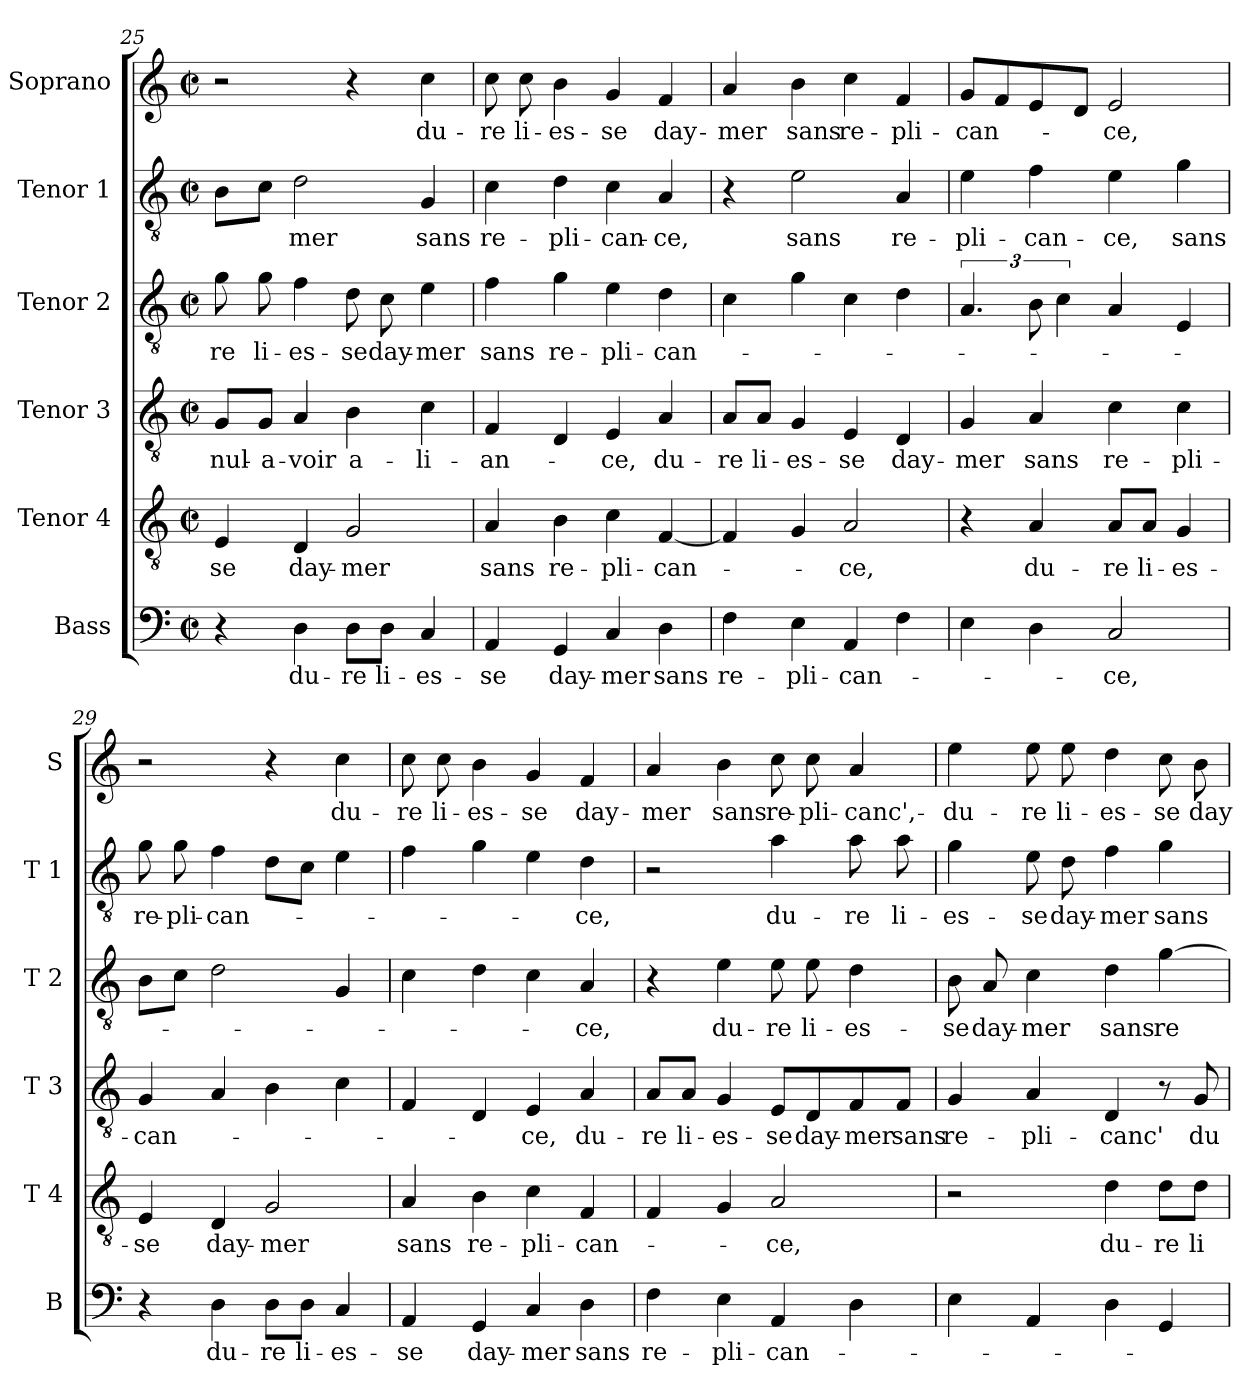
**kern	**text	**kern	**text	**kern	**text	**kern	**text	**kern	**text	**kern	**text
*part6	*part6	*part5	*part5	*part4	*part4	*part3	*part3	*part2	*part2	*part1	*part1
*staff6	*staff6	*staff5	*staff5	*staff4	*staff4	*staff3	*staff3	*staff2	*staff2	*staff1	*staff1
*I"Bass	*	*I"Tenor 4	*	*I"Tenor 3	*	*I"Tenor 2	*	*I"Tenor 1	*	*I"Soprano	*
*I'B	*	*I'T 4	*	*I'T 3	*	*I'T 2	*	*I'T 1	*	*I'S	*
!!LO:LB:g=z
*clefF4	*	*clefGv2	*	*clefGv2	*	*clefGv2	*	*clefGv2	*	*clefG2	*
*k[]	*	*k[]	*	*k[]	*	*k[]	*	*k[]	*	*k[]	*
*C:	*	*C:	*	*C:	*	*C:	*	*C:	*	*C:	*
*M2/2	*	*M2/2	*	*M2/2	*	*M2/2	*	*M2/2	*	*M2/2	*
*met(c|)	*	*met(c|)	*	*met(c|)	*	*met(c|)	*	*met(c|)	*	*met(c|)	*
=25	=25	=25	=25	=25	=25	=25	=25	=25	=25	=25	=25
4r	.	4E/	-se	8G/L	nul-	8g\	-re	8B\L	.	2r	.
.	.	.	.	8G/J	-a-	8g\	li-	8c\J	.	.	.
4D\	du-	4D/	day-	4A/	-voir	4f\	-es-	2d\	-mer	.	.
8D\L	-re	2G/	-mer	4B\	a-	8d\	-se	.	.	4r	.
8D\J	li-	.	.	.	.	8c\	day-	.	.	.	.
4C/	-es-	.	.	4c\	-li-	4e\	-mer	4G/	sans	4cc\	du-
=26	=26	=26	=26	=26	=26	=26	=26	=26	=26	=26	=26
4AA/	-se	4A/	sans	4F/	-an-	4f\	sans	4c\	re-	8cc\	-re
.	.	.	.	.	.	.	.	.	.	8cc\	li-
4GG/	day-	4B\	re-	4D/	.	4g\	re-	4d\	-pli-	4b\	-es-
4C/	-mer	4c\	-pli-	4E/	-ce,	4e\	-pli-	4c\	-can-	4g/	-se
4D\	sans	[4F/	-can-	4A/	du-	4d\	-can-	4A/	-ce,	4f/	day-
=27	=27	=27	=27	=27	=27	=27	=27	=27	=27	=27	=27
4F\	re-	4F/]	.	8A/L	-re	4c\	.	4r	.	4a/	-mer
.	.	.	.	8A/J	li-	.	.	.	.	.	.
4E\	-pli-	4G/	.	4G/	-es-	4g\	.	2e\	sans	4b\	sans
4AA/	-can-	2A/	-ce,	4E/	-se	4c\	.	.	.	4cc\	re-
4F\	.	.	.	4D/	day-	4d\	.	4A/	re-	4f/	-pli-
=28	=28	=28	=28	=28	=28	=28	=28	=28	=28	=28	=28
4E\	.	4r	.	4G/	-mer	6.A/	.	4e\	-pli-	8g/L	-can-
.	.	.	.	.	.	.	.	.	.	8f/	.
4D\	.	4A/	du-	4A/	sans	12B\	.	4f\	-can-	8e/	.
.	.	.	.	.	.	6c\	.	.	.	.	.
.	.	.	.	.	.	.	.	.	.	8d/J	.
2C/	-ce,	8A/L	-re	4c\	re-	4A/	.	4e\	-ce,	2e/	-ce,
.	.	8A/J	li-	.	.	.	.	.	.	.	.
.	.	4G/	-es-	4c\	-pli-	4E/	.	4g\	sans	.	.
=29	=29	=29	=29	=29	=29	=29	=29	=29	=29	=29	=29
4r	.	4E/	-se	4G/	-can-	8B\L	.	8g\	re-	2r	.
.	.	.	.	.	.	8c\J	.	8g\	-pli-	.	.
4D\	du-	4D/	day-	4A/	.	2d\	.	4f\	-can-	.	.
8D\L	-re	2G/	-mer	4B\	.	.	.	8d\L	.	4r	.
8D\J	li-	.	.	.	.	.	.	8c\J	.	.	.
4C/	-es-	.	.	4c\	.	4G/	.	4e\	.	4cc\	du-
!!LO:PB:g=z
=30	=30	=30	=30	=30	=30	=30	=30	=30	=30	=30	=30
4AA/	-se	4A/	sans	4F/	.	4c\	.	4f\	.	8cc\	-re
.	.	.	.	.	.	.	.	.	.	8cc\	li-
4GG/	day-	4B\	re-	4D/	.	4d\	.	4g\	.	4b\	-es-
4C/	-mer	4c\	-pli-	4E/	-ce,	4c\	.	4e\	.	4g/	-se
4D\	sans	4F/	-can-	4A/	du-	4A/	-ce,	4d\	-ce,	4f/	day-
=31	=31	=31	=31	=31	=31	=31	=31	=31	=31	=31	=31
4F\	re-	4F/	.	8A/L	-re	4r	.	2r	.	4a/	-mer
.	.	.	.	8A/J	li-	.	.	.	.	.	.
4E\	-pli-	4G/	.	4G/	-es-	4e\	du-	.	.	4b\	sans
4AA/	-can-	2A/	-ce,	8E/L	-se	8e\	-re	4a\	du-	8cc\	re-
.	.	.	.	8D/	day-	8e\	li-	.	.	8cc\	-pli-
4D\	.	.	.	8F/	-mer	4d\	-es-	8a\	-re	4a/	-canc',-
.	.	.	.	8F/J	sans	.	.	8a\	li-	.	.
=32	=32	=32	=32	=32	=32	=32	=32	=32	=32	=32	=32
4E\	.	2r	.	4G/	re-	8B\	-se	4g\	-es-	4ee\	-du-
.	.	.	.	.	.	8A/	day-	.	.	.	.
4AA/	.	.	.	4A/	-pli-	4c\	-mer	8e\	-se	8ee\	-re
.	.	.	.	.	.	.	.	8d\	day-	8ee\	li-
4D\	.	4d\	du-	4D/	-canc'	4d\	sans	4f\	-mer	4dd\	-es-
4GG/	.	8d\L	-re	8r	.	[4g\	re-	4g\	sans	8cc\	-se
.	.	8d\J	li-	8G/	du-	.	.	.	.	8b\	day-
=	=	=	=	=	=	=	=	=	=	=	=
*-	*-	*-	*-	*-	*-	*-	*-	*-	*-	*-	*-
